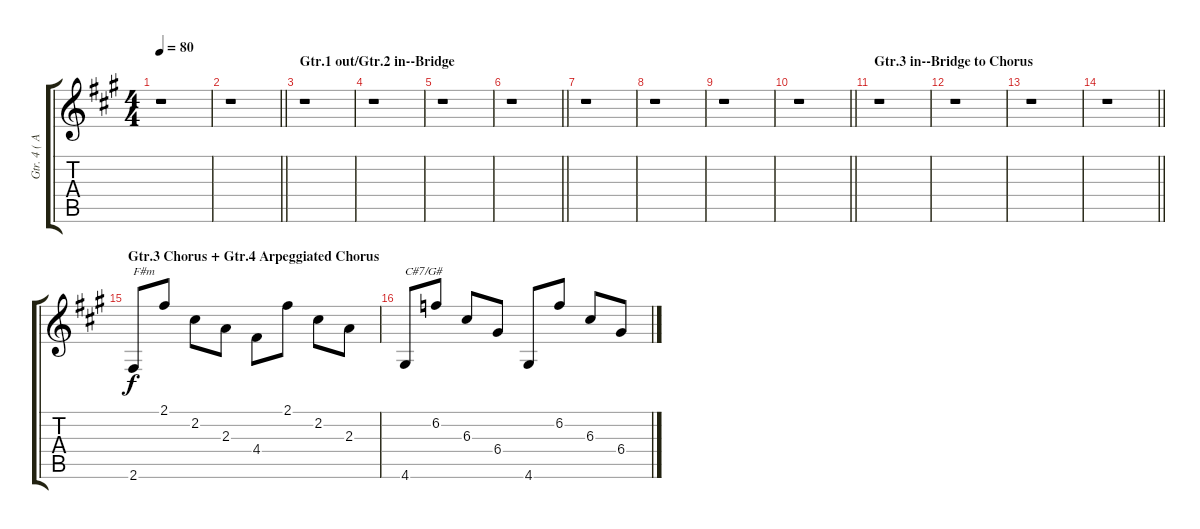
\track ("Gtr. 4 ( Arpeggiated Chorus )" "Gtr. 4 ( A") {instrument distortionguitar}
\staff {score tabs}
\tuning (E4 B3 G3 D3 A2 E2) {hide}
\ts (4 4)
\tempo 80
\clef g2
\ks f#minor
r.1{dy f} |
\barLineRight lightlight
r.1 |
\section ("" "Gtr.1 out/Gtr.2 in--Bridge")
\ks a
r.1 |
\ks f#minor
r.1 |
r.1 |
\barLineRight lightlight
r.1 |
\ks a
r.1 |
\ks f#minor
r.1 |
r.1 |
\barLineRight lightlight
r.1 |
\section ("" "Gtr.3 in--Bridge to Chorus")
r.1 |
r.1 |
r.1 |
\barLineRight lightlight
r.1 |
\section ("" "Gtr.3 Chorus + Gtr.4 Arpeggiated Chorus")
2.6.8{txt "F#m"} 2.1.8 2.2.8 2.3.8 4.4.8 2.1.8 2.2.8 2.3.8 |
4.6.8{txt "C#7/G#"} 6.2.8 6.3.8 6.4.8 4.6.8 6.2.8 6.3.8 6.4.8
